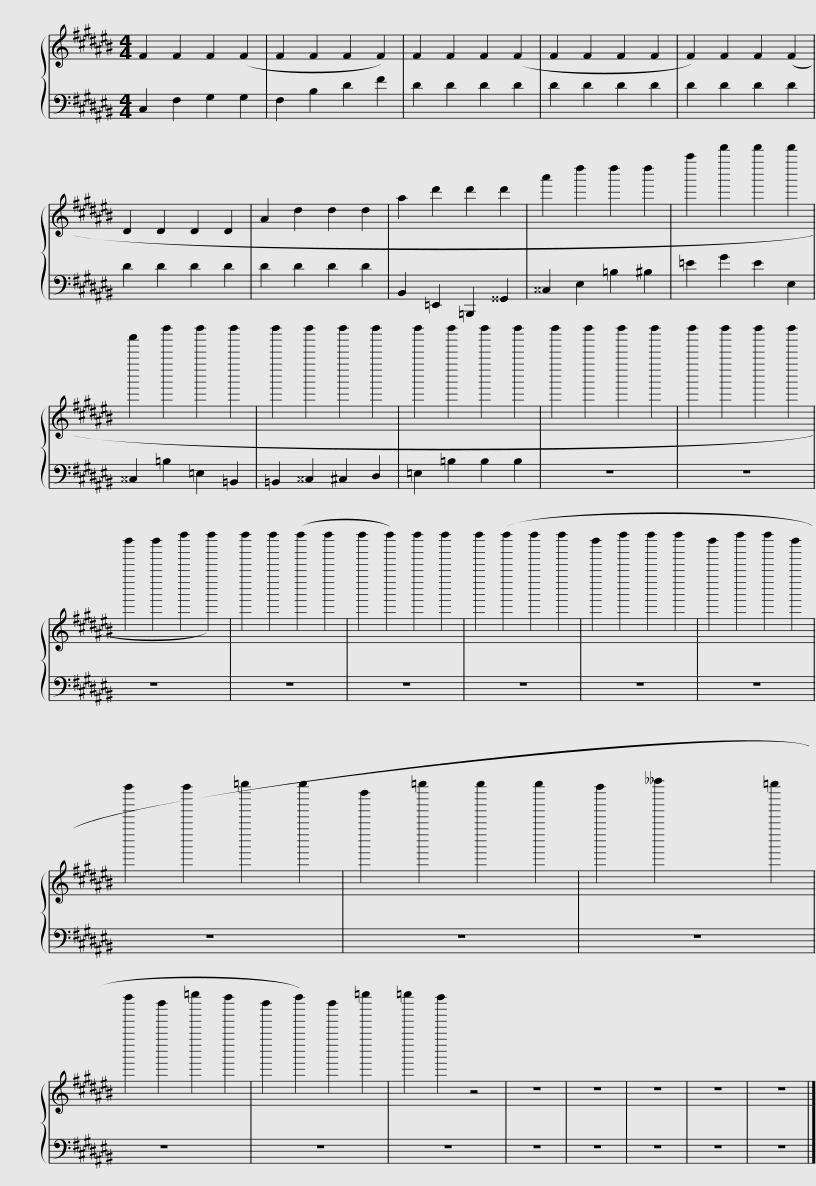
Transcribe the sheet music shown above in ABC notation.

X:1
%%score { 1 | 2 }
L:1/8
M:4/4
I:linebreak $
K:C#
V:1 treble
V:2 bass
V:1
 F2 F2 F2 (F2 | F2 F2 F2 F2) | F2 F2 F2 (F2 | F2 F2 F2 F2 | F2) F2 F2 (F2 | %5
 D2 D2 D2 D2 | A2 d2 d2 d2 |$ a2 d'2 d'2 d'2 | a'2 d''2 d''2 d''2 | a''2 d'''2 d'''2 d'''2 | %10
 a'''2 d''''2 d''''2 d''''2 | d''''2 d''''2 d''''2 d''''2 | d''''2 d''''2 d''''2 d''''2 |$ d''''2 d''''2 d''''2 d''''2 | d''''2 d''''2 d''''2 d''''2 | %15
 d''''2 d''''2 f''''2 f''''2) | f''''2 f''''2 (f''''2 f''''2 | f''''2 f''''2) f''''2 f''''2 | f''''2 (f''''2 f''''2 f''''2 | d''''2 f''''2 f''''2 f''''2 |$ %20
 d''''2 f''''2 f''''2 d''''2 | f''''2 f''''2 =g''''2 g''''2 | d''''2 =g''''2 g''''2 g''''2 | f''''2 __a''''2 x2 =g''''2 | f''''2 d''''2 =g''''2 f''''2 | %25
 d''''2 f''''2) d''''2 =g''''2 |$ =g''''2 f''''2 z4 | z8 | z8 | z8 | %30
 z8 | z8 |] %32
V:2
 C,2 F,2 G,2 G,2 | F,2 B,2 D2 F2 | D2 D2 D2 D2 | D2 D2 D2 D2 | D2 D2 D2 D2 | %5
 D2 D2 D2 D2 | D2 D2 D2 D2 |$ B,,2 =E,,2 =B,,,2 ^^G,,2 | ^^C,2 E,2 =B,2 ^B,2 | =E2 G2 E2 E,2 | %10
 ^^C,2 =B,2 =E,2 =B,,2 | =B,,2 ^^C,2 ^C,2 D,2 | =E,2 =B,2 B,2 B,2 |$ z8 | z8 | %15
 z8 | z8 | z8 | z8 | z8 |$ %20
 z8 | z8 | z8 | z8 | z8 | %25
 z8 |$ z8 | z8 | z8 | z8 | %30
 z8 | z8 |] %32
